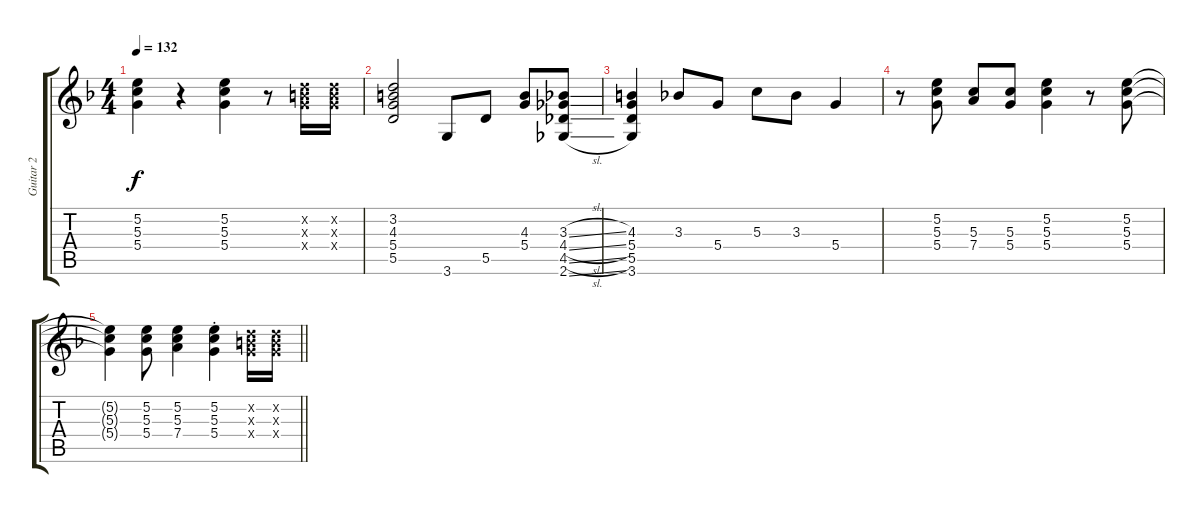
\track ("Guitar 2" "Guitar 2") {instrument overdrivenguitar}
\staff {score tabs}
\tuning (E4 B3 G3 D3 A2 E2) {hide}
\ts (4 4)
\tempo 132
\clef g2
\ks f
(5.2{t} 5.3{t} 5.4{t}).4{dy f} r.4 (5.2 5.3 5.4).4 r.8 (3.2{x} 4.3{x} 5.4{x}).16 (3.2{x} 4.3{x} 5.4{x}).16 |
(3.2 4.3 5.4 5.5).2 3.6.8 5.5.8 (4.3 5.4).8 (3.3{sl} 4.4{sl} 4.5{sl} 2.6{sl}).8 |
(4.3 5.4 5.5 3.6).4 3.3.8 5.4.8 5.3.8 3.3.8 5.4.4 |
r.8 (5.2 5.3 5.4).8 (5.3 7.4).8 (5.3 5.4).8 (5.2 5.3 5.4).4 r.8 (5.2 5.3 5.4).8 |
\barLineRight lightlight
(5.2{t} 5.3{t} 5.4{t}).4 (5.2 5.3 5.4).8 (5.2 5.3 7.4).4 (5.2{st} 5.3{st} 5.4{st}).4 (3.2{x} 4.3{x} 5.4{x}).16 (3.2{x} 4.3{x} 5.4{x}).16
